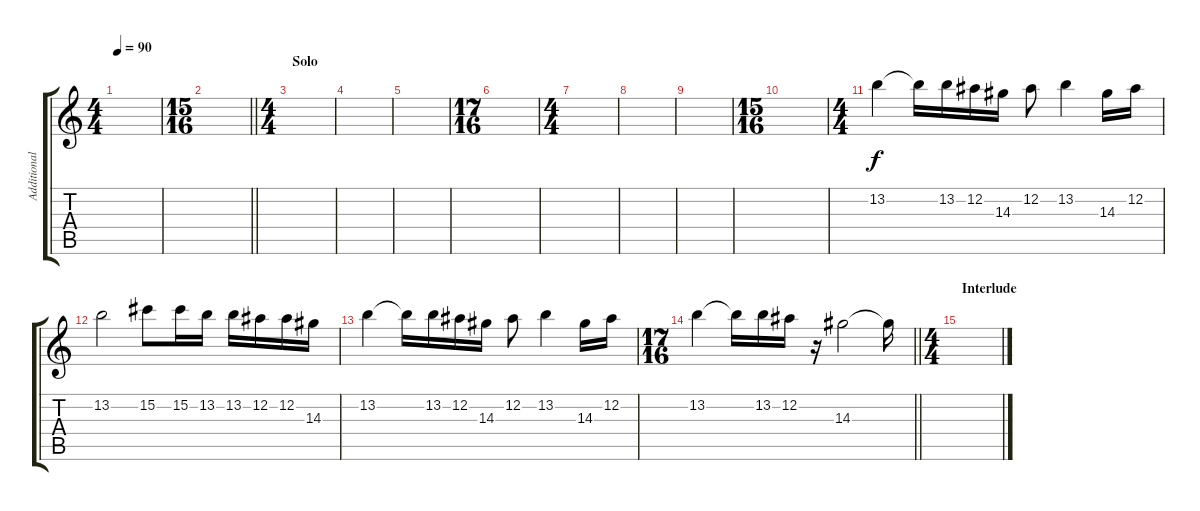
\track ("Additional Guitar" "Additional") {instrument distortionguitar}
\staff {score tabs}
\tuning (Eb4 Bb3 Gb3 Db3 Ab2 Eb2) {hide}
\ts (4 4)
\tempo 90
\clef g2
\ks c
|
\ts (15 16)
\barLineRight lightlight
|
\ts (4 4)
\section ("" "Solo")
|
|
|
\ts (17 16)
|
\ts (4 4)
|
|
|
\ts (15 16)
|
\ts (4 4)
13.2.4 13.2{t}.16 13.2.16 12.2.16 14.3.16 12.2.8 13.2.4 14.3.16 12.2.16 |
13.2.2 15.2.8 15.2.16 13.2.16 13.2.16 12.2.16 12.2.16 14.3.16 |
13.2.4 13.2{t}.16 13.2.16 12.2.16 14.3.16 12.2.8 13.2.4 14.3.16 12.2.16 |
\ts (17 16)
\barLineRight lightlight
13.2.4 13.2{t}.16 13.2.16 12.2.16 r.16 14.3.2 14.3{t}.16 |
\ts (4 4)
\section ("" "Interlude")
